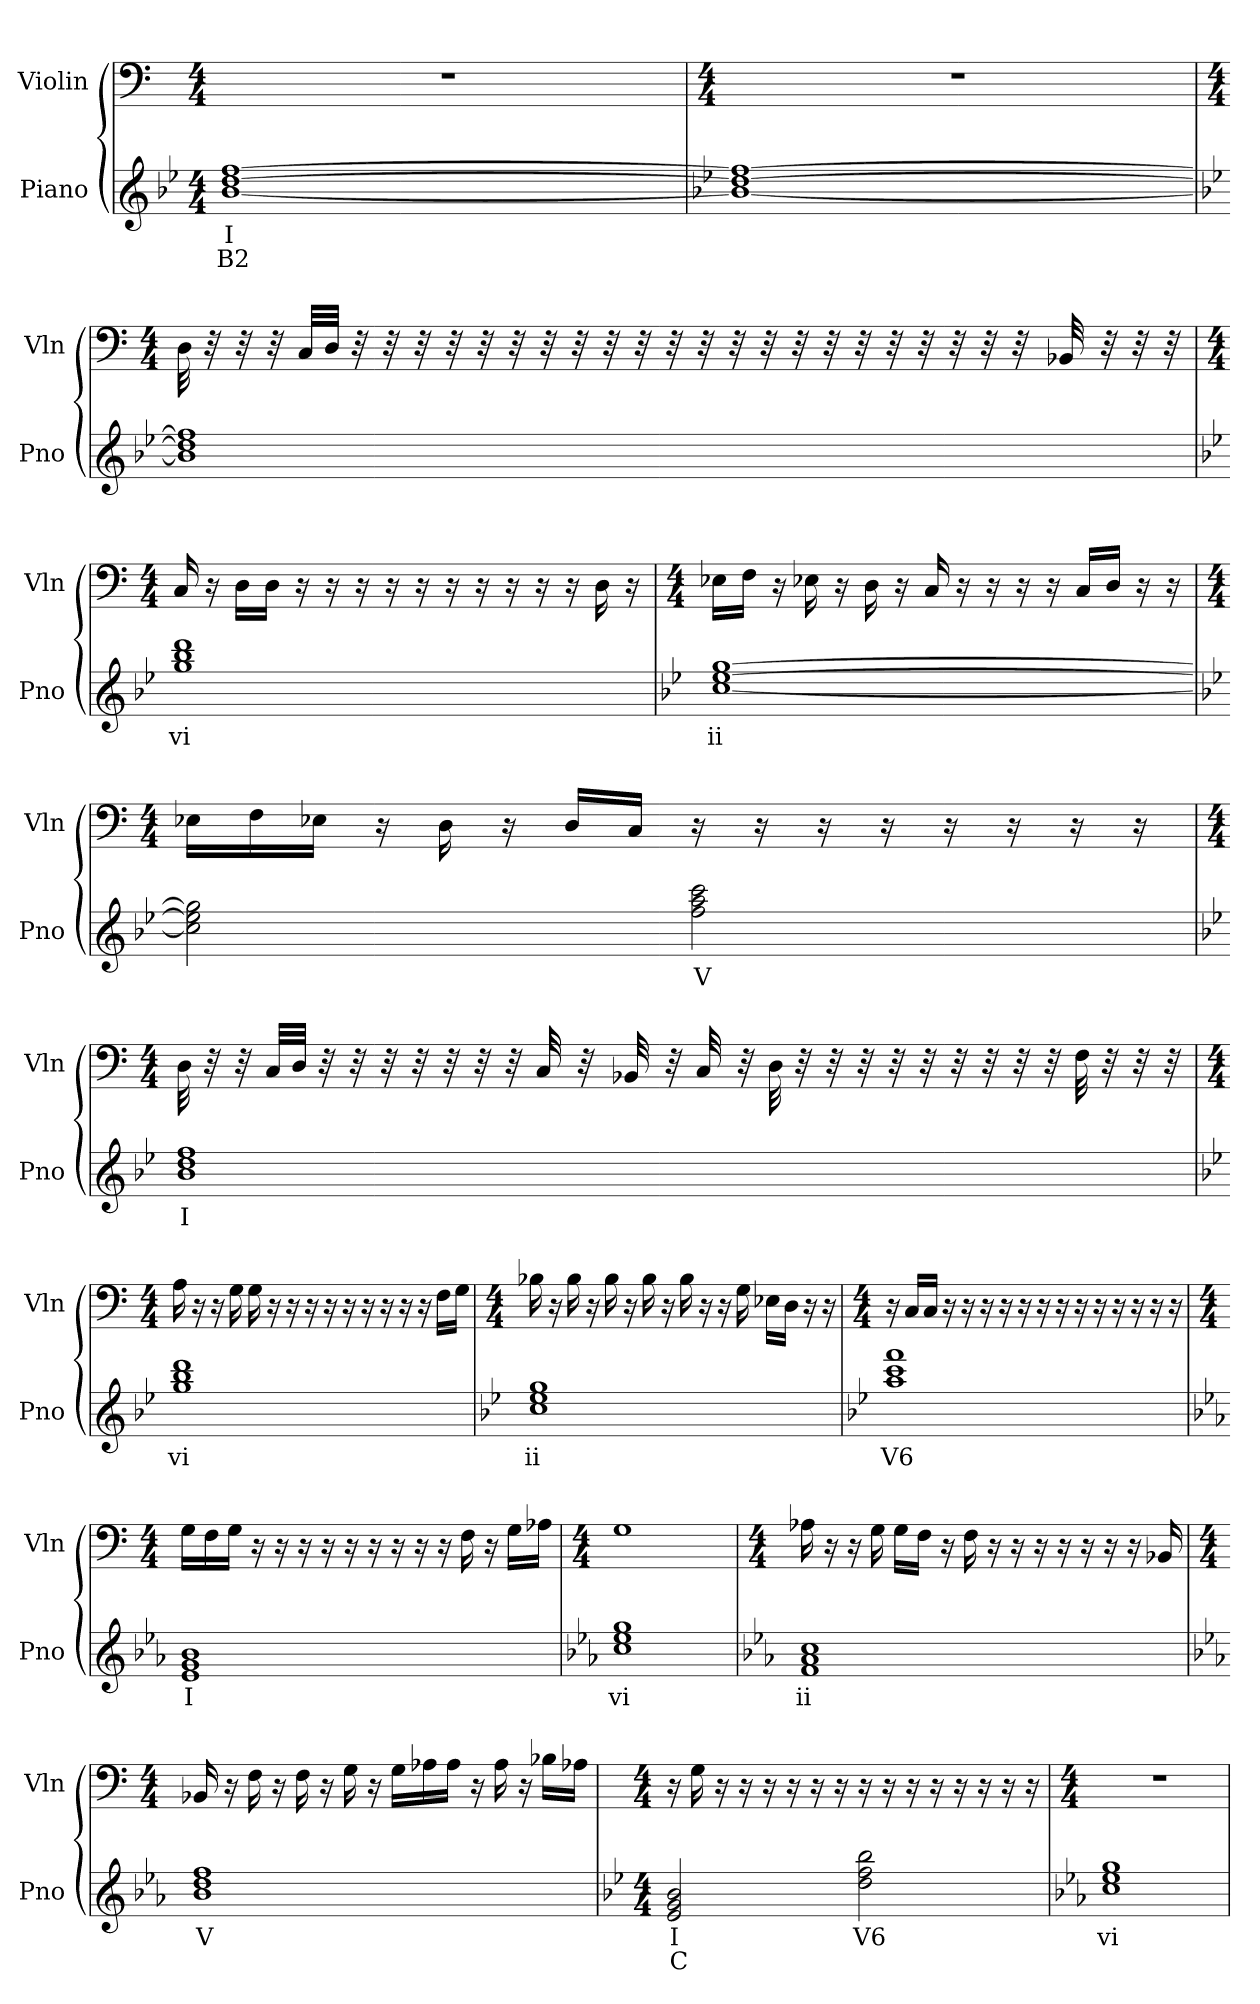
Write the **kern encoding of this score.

**kern	**text	**text	**kern
*part2	*part2	*part2	*part1
*staff2	*staff2	*staff2	*staff1
*I"Piano	*	*	*I"Violin
*I'Pno	*	*	*I'Vln
*k[b-e-]	*	*	*
*B-:	*	*	*
*M4/4	*	*	*M4/4
=	=	=	=
[1b- [1dd [1ff	I	B2	1r
=	=	=	=
*k[b-e-]	*	*	*
*B-:	*	*	*
*	*	*	*M4/4
1b-_ 1dd_ 1ff_	.	.	1r
=	=	=	=
*k[b-e-]	*	*	*
*B-:	*	*	*
*	*	*	*M4/4
1b-] 1dd] 1ff]	.	.	32D
.	.	.	32r
.	.	.	32r
.	.	.	32r
.	.	.	32CLLL
.	.	.	32DJJJ
.	.	.	32r
.	.	.	32r
.	.	.	32r
.	.	.	32r
.	.	.	32r
.	.	.	32r
.	.	.	32r
.	.	.	32r
.	.	.	32r
.	.	.	32r
.	.	.	32r
.	.	.	32r
.	.	.	32r
.	.	.	32r
.	.	.	32r
.	.	.	32r
.	.	.	32r
.	.	.	32r
.	.	.	32r
.	.	.	32r
.	.	.	32r
.	.	.	32r
.	.	.	32BB-X
.	.	.	32r
.	.	.	32r
.	.	.	32r
=	=	=	=
*k[b-e-]	*	*	*
*B-:	*	*	*
*	*	*	*M4/4
1gg 1bb- 1ddd	vi	.	16C
.	.	.	16r
.	.	.	16DLL
.	.	.	16DJJ
.	.	.	16r
.	.	.	16r
.	.	.	16r
.	.	.	16r
.	.	.	16r
.	.	.	16r
.	.	.	16r
.	.	.	16r
.	.	.	16r
.	.	.	16r
.	.	.	16D
.	.	.	16r
=	=	=	=
*k[b-e-]	*	*	*
*B-:	*	*	*
*	*	*	*M4/4
[1cc [1ee- [1gg	ii	.	16E-XLL
.	.	.	16FJJ
.	.	.	16r
.	.	.	16E-X
.	.	.	16r
.	.	.	16D
.	.	.	16r
.	.	.	16C
.	.	.	16r
.	.	.	16r
.	.	.	16r
.	.	.	16r
.	.	.	16CLL
.	.	.	16DJJ
.	.	.	16r
.	.	.	16r
=	=	=	=
*k[b-e-]	*	*	*
*B-:	*	*	*
*	*	*	*M4/4
2cc] 2ee-] 2gg]	.	.	16E-XLL
.	.	.	16F
.	.	.	16E-XJJ
.	.	.	16r
.	.	.	16D
.	.	.	16r
.	.	.	16DLL
.	.	.	16CJJ
2ff 2aa 2ccc	V	.	16r
.	.	.	16r
.	.	.	16r
.	.	.	16r
.	.	.	16r
.	.	.	16r
.	.	.	16r
.	.	.	16r
=	=	=	=
*k[b-e-]	*	*	*
*B-:	*	*	*
*	*	*	*M4/4
1b- 1dd 1ff	I	.	32D
.	.	.	32r
.	.	.	32r
.	.	.	32CLLL
.	.	.	32DJJJ
.	.	.	32r
.	.	.	32r
.	.	.	32r
.	.	.	32r
.	.	.	32r
.	.	.	32r
.	.	.	32r
.	.	.	32C
.	.	.	32r
.	.	.	32BB-X
.	.	.	32r
.	.	.	32C
.	.	.	32r
.	.	.	32D
.	.	.	32r
.	.	.	32r
.	.	.	32r
.	.	.	32r
.	.	.	32r
.	.	.	32r
.	.	.	32r
.	.	.	32r
.	.	.	32r
.	.	.	32F
.	.	.	32r
.	.	.	32r
.	.	.	32r
=	=	=	=
*k[b-e-]	*	*	*
*B-:	*	*	*
*	*	*	*M4/4
1gg 1bb- 1ddd	vi	.	16A
.	.	.	16r
.	.	.	16r
.	.	.	16G
.	.	.	16G
.	.	.	16r
.	.	.	16r
.	.	.	16r
.	.	.	16r
.	.	.	16r
.	.	.	16r
.	.	.	16r
.	.	.	16r
.	.	.	16r
.	.	.	16FLL
.	.	.	16GJJ
=	=	=	=
*k[b-e-]	*	*	*
*B-:	*	*	*
*	*	*	*M4/4
1cc 1ee- 1gg	ii	.	16B-X
.	.	.	16r
.	.	.	16B-
.	.	.	16r
.	.	.	16B-
.	.	.	16r
.	.	.	16B-
.	.	.	16r
.	.	.	16B-
.	.	.	16r
.	.	.	16r
.	.	.	16G
.	.	.	16E-XLL
.	.	.	16DJJ
.	.	.	16r
.	.	.	16r
=	=	=	=
*k[b-e-]	*	*	*
*B-:	*	*	*
*	*	*	*M4/4
1aa 1ccc 1fff	V6	.	16r
.	.	.	16CLL
.	.	.	16CJJ
.	.	.	16r
.	.	.	16r
.	.	.	16r
.	.	.	16r
.	.	.	16r
.	.	.	16r
.	.	.	16r
.	.	.	16r
.	.	.	16r
.	.	.	16r
.	.	.	16r
.	.	.	16r
.	.	.	16r
=	=	=	=
*k[b-e-a-]	*	*	*
*E-:	*	*	*
*	*	*	*M4/4
1e- 1g 1b-	I	.	16GLL
.	.	.	16F
.	.	.	16GJJ
.	.	.	16r
.	.	.	16r
.	.	.	16r
.	.	.	16r
.	.	.	16r
.	.	.	16r
.	.	.	16r
.	.	.	16r
.	.	.	16r
.	.	.	16F
.	.	.	16r
.	.	.	16GLL
.	.	.	16A-XJJ
=	=	=	=
*k[b-e-a-]	*	*	*
*E-:	*	*	*
*	*	*	*M4/4
1cc 1ee- 1gg	vi	.	1G
=	=	=	=
*k[b-e-a-]	*	*	*
*E-:	*	*	*
*	*	*	*M4/4
1f 1a- 1cc	ii	.	16A-X
.	.	.	16r
.	.	.	16r
.	.	.	16G
.	.	.	16GLL
.	.	.	16FJJ
.	.	.	16r
.	.	.	16F
.	.	.	16r
.	.	.	16r
.	.	.	16r
.	.	.	16r
.	.	.	16r
.	.	.	16r
.	.	.	16r
.	.	.	16BB-X
=	=	=	=
*k[b-e-a-]	*	*	*
*E-:	*	*	*
*	*	*	*M4/4
1b- 1dd 1ff	V	.	16BB-X
.	.	.	16r
.	.	.	16F
.	.	.	16r
.	.	.	16F
.	.	.	16r
.	.	.	16G
.	.	.	16r
.	.	.	16GLL
.	.	.	16A-X
.	.	.	16A-JJ
.	.	.	16r
.	.	.	16A-
.	.	.	16r
.	.	.	16B-XLL
.	.	.	16A-XJJ
=	=	=	=
*k[b-e-]	*	*	*
*B-:	*	*	*
*M4/4	*	*	*M4/4
2e- 2g 2b-	I	C	16r
.	.	.	16G
.	.	.	16r
.	.	.	16r
.	.	.	16r
.	.	.	16r
.	.	.	16r
.	.	.	16r
2dd 2ff 2bb-	V6	.	16r
.	.	.	16r
.	.	.	16r
.	.	.	16r
.	.	.	16r
.	.	.	16r
.	.	.	16r
.	.	.	16r
=	=	=	=
*k[b-e-a-]	*	*	*
*E-:	*	*	*
*	*	*	*M4/4
1cc 1ee- 1gg	vi	.	1r
=	=	=	=
*-	*-	*-	*-
